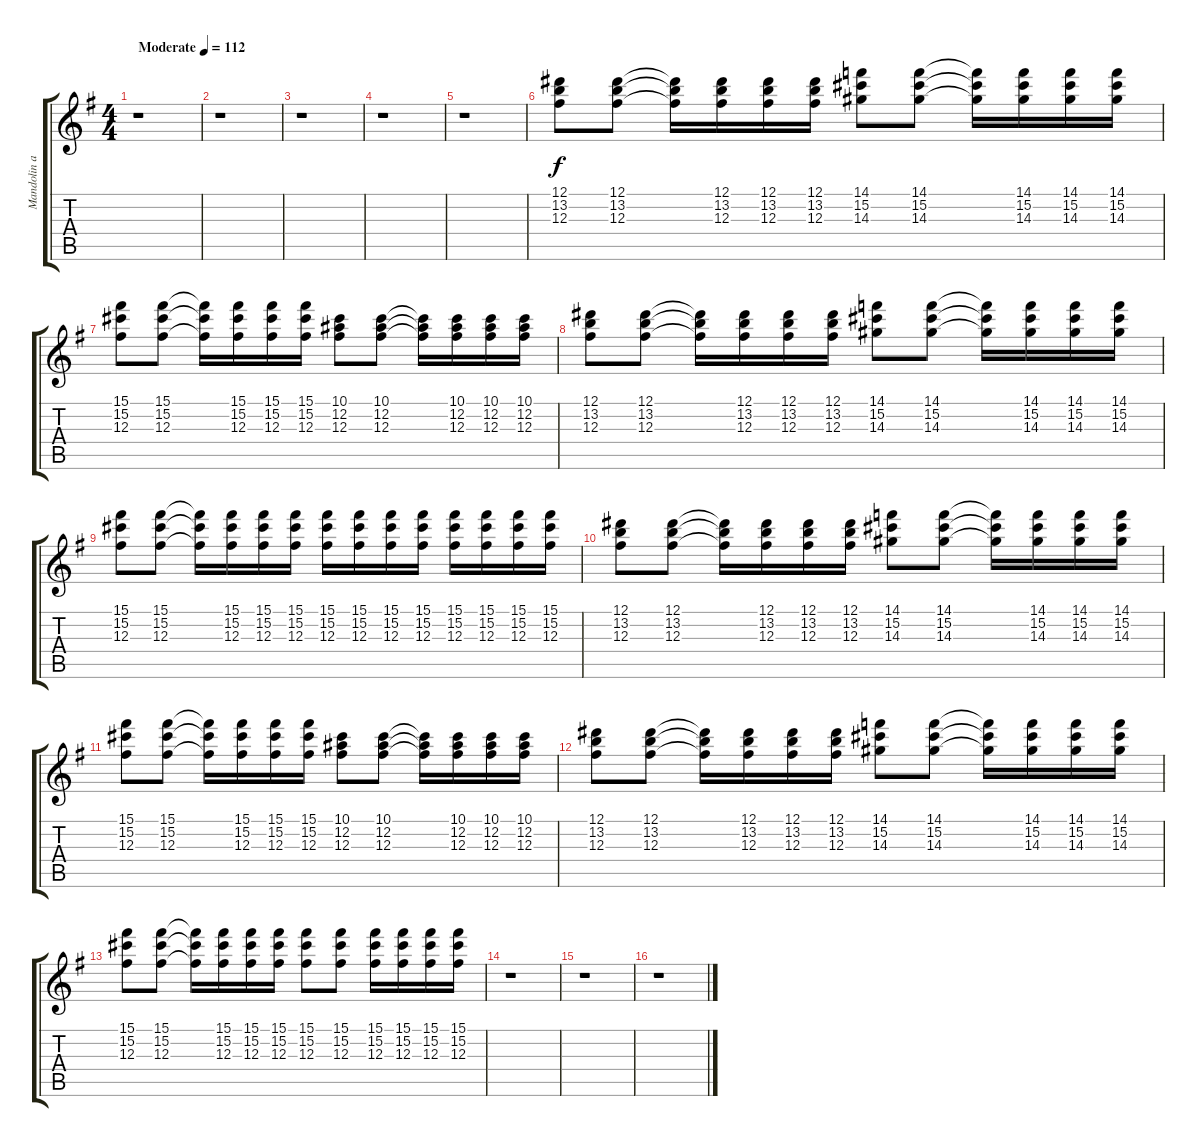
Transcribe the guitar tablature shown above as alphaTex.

\track ("Mandolin arr. for Guitar" "Mandolin a") {instrument acousticguitarsteel}
\staff {score tabs}
\tuning (Eb4 Bb3 Gb3 Db3 Ab2 Eb2) {hide}
\ts (4 4)
\tempo (112 "Moderate")
\clef g2
\ks g
r.1{dy f instrument acousticguitarsteel} |
r.1 |
r.1 |
r.1 |
r.1 |
(12.1 13.2 12.3).8 (12.1 13.2 12.3).8 (12.1{t} 13.2{t} 12.3{t}).16 (12.1 13.2 12.3).16 (12.1 13.2 12.3).16 (12.1 13.2 12.3).16 (14.1 15.2 14.3).8 (14.1 15.2 14.3).8 (14.1{t} 15.2{t} 14.3{t}).16 (14.1 15.2 14.3).16 (14.1 15.2 14.3).16 (14.1 15.2 14.3).16 |
(15.1 15.2 12.3).8 (15.1 15.2 12.3).8 (15.1{t} 15.2{t} 12.3{t}).16 (15.1 15.2 12.3).16 (15.1 15.2 12.3).16 (15.1 15.2 12.3).16 (10.1 12.2 12.3).8 (10.1 12.2 12.3).8 (10.1{t} 12.2{t} 12.3{t}).16 (10.1 12.2 12.3).16 (10.1 12.2 12.3).16 (10.1 12.2 12.3).16 |
(12.1 13.2 12.3).8 (12.1 13.2 12.3).8 (12.1{t} 13.2{t} 12.3{t}).16 (12.1 13.2 12.3).16 (12.1 13.2 12.3).16 (12.1 13.2 12.3).16 (14.1 15.2 14.3).8 (14.1 15.2 14.3).8 (14.1{t} 15.2{t} 14.3{t}).16 (14.1 15.2 14.3).16 (14.1 15.2 14.3).16 (14.1 15.2 14.3).16 |
(15.1 15.2 12.3).8 (15.1 15.2 12.3).8 (15.1{t} 15.2{t} 12.3{t}).16 (15.1 15.2 12.3).16 (15.1 15.2 12.3).16 (15.1 15.2 12.3).16 (15.1 15.2 12.3).16 (15.1 15.2 12.3).16 (15.1 15.2 12.3).16 (15.1 15.2 12.3).16 (15.1 15.2 12.3).16 (15.1 15.2 12.3).16 (15.1 15.2 12.3).16 (15.1 15.2 12.3).16 |
(12.1 13.2 12.3).8 (12.1 13.2 12.3).8 (12.1{t} 13.2{t} 12.3{t}).16 (12.1 13.2 12.3).16 (12.1 13.2 12.3).16 (12.1 13.2 12.3).16 (14.1 15.2 14.3).8 (14.1 15.2 14.3).8 (14.1{t} 15.2{t} 14.3{t}).16 (14.1 15.2 14.3).16 (14.1 15.2 14.3).16 (14.1 15.2 14.3).16 |
(15.1 15.2 12.3).8 (15.1 15.2 12.3).8 (15.1{t} 15.2{t} 12.3{t}).16 (15.1 15.2 12.3).16 (15.1 15.2 12.3).16 (15.1 15.2 12.3).16 (10.1 12.2 12.3).8 (10.1 12.2 12.3).8 (10.1{t} 12.2{t} 12.3{t}).16 (10.1 12.2 12.3).16 (10.1 12.2 12.3).16 (10.1 12.2 12.3).16 |
(12.1 13.2 12.3).8 (12.1 13.2 12.3).8 (12.1{t} 13.2{t} 12.3{t}).16 (12.1 13.2 12.3).16 (12.1 13.2 12.3).16 (12.1 13.2 12.3).16 (14.1 15.2 14.3).8 (14.1 15.2 14.3).8 (14.1{t} 15.2{t} 14.3{t}).16 (14.1 15.2 14.3).16 (14.1 15.2 14.3).16 (14.1 15.2 14.3).16 |
(15.1 15.2 12.3).8 (15.1 15.2 12.3).8 (15.1{t} 15.2{t} 12.3{t}).16 (15.1 15.2 12.3).16 (15.1 15.2 12.3).16 (15.1 15.2 12.3).16 (15.1 15.2 12.3).8 (15.1 15.2 12.3).8 (15.1 15.2 12.3).16 (15.1 15.2 12.3).16 (15.1 15.2 12.3).16 (15.1 15.2 12.3).16 |
r.1 |
r.1 |
r.1
